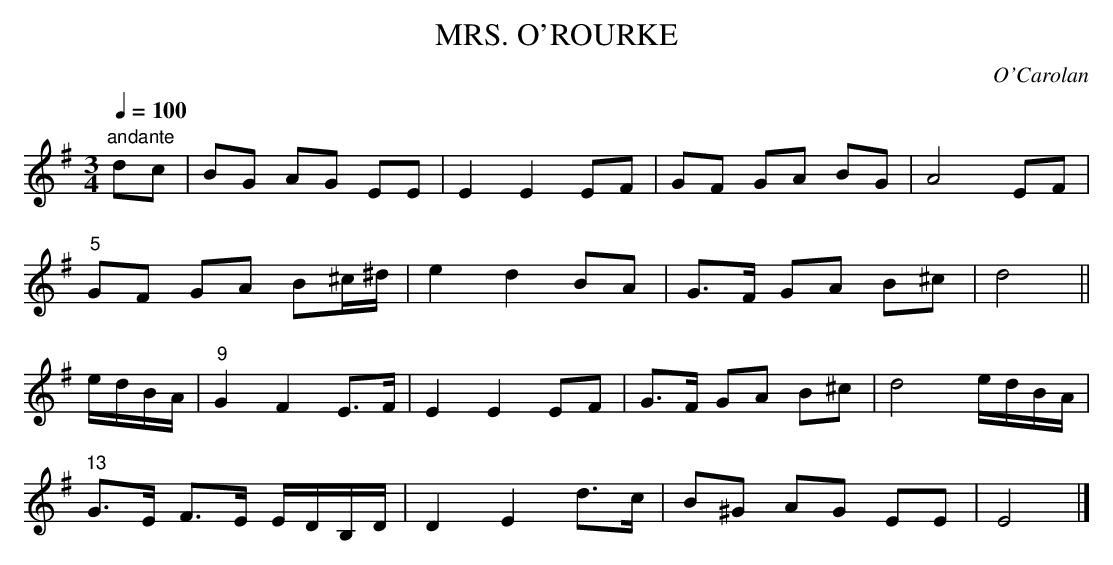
X:1
T:MRS. O'ROURKE
C:O'Carolan
Q:1/4=100
M:3/4
L:1/8
K:Em
"andante"
dc|BG AG EE|E2 E2 EF|GF GA BG|A4 EF|
"5"GF GA B^c/^d/|e2 d2 BA|G>F GA B^c|d4||
e/d/B/A/|"9"G2 F2 E>F|E2 E2 EF|G>F GA B^c|d4 e/d/B/A/|
"13"G>E F>E E/D/B,/D/|D2 E2 d>c|B^G AG EE|E4|]
